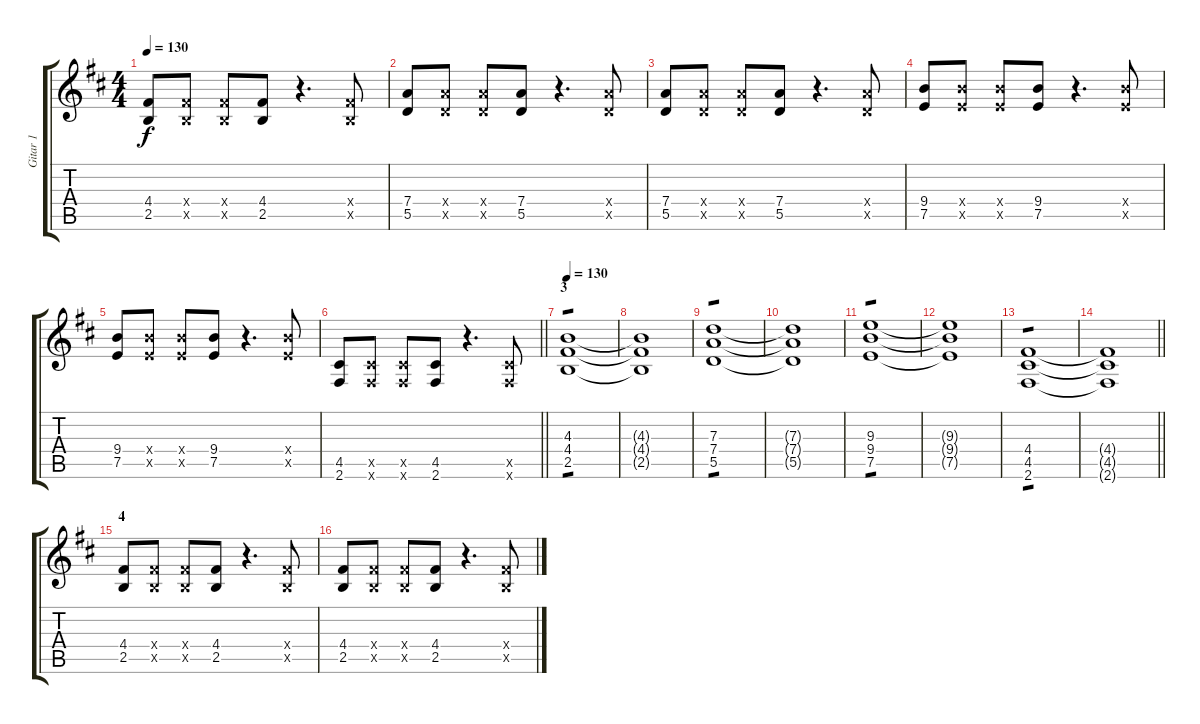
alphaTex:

\track ("Gitar 1" "Gitar 1") {instrument overdrivenguitar}
\staff {score tabs}
\tuning (E4 B3 G3 D3 A2 E2) {hide}
\ts (4 4)
\tempo 130
\clef g2
\ks d
(4.4 2.5).8{dy f} (4.4{x} 2.5{x}).8 (4.4{x} 2.5{x}).8 (4.4 2.5).8 r.4{d} (4.4{x} 2.5{x}).8 |
(7.4 5.5).8 (7.4{x} 5.5{x}).8 (7.4{x} 5.5{x}).8 (7.4 5.5).8 r.4{d} (7.4{x} 5.5{x}).8 |
(7.4 5.5).8 (7.4{x} 5.5{x}).8 (7.4{x} 5.5{x}).8 (7.4 5.5).8 r.4{d} (7.4{x} 5.5{x}).8 |
(9.4 7.5).8 (9.4{x} 7.5{x}).8 (9.4{x} 7.5{x}).8 (9.4 7.5).8 r.4{d} (9.4{x} 7.5{x}).8 |
(9.4 7.5).8 (9.4{x} 7.5{x}).8 (9.4{x} 7.5{x}).8 (9.4 7.5).8 r.4{d} (9.4{x} 7.5{x}).8 |
\barLineRight lightlight
(4.5 2.6).8 (4.5{x} 2.6{x}).8 (4.5{x} 2.6{x}).8 (4.5 2.6).8 r.4{d} (4.5{x} 2.6{x}).8 |
\section ("" "3")
\tempo 130
(4.3 4.4 2.5).1{tp 1} |
(4.3{t} 4.4{t} 2.5{t}).1 |
(7.3 7.4 5.5).1{tp 1} |
(7.3{t} 7.4{t} 5.5{t}).1 |
(9.3 9.4 7.5).1{tp 1} |
(9.3{t} 9.4{t} 7.5{t}).1 |
(4.4 4.5 2.6).1{tp 1} |
\barLineRight lightlight
(4.4{t} 4.5{t} 2.6{t}).1 |
\section ("" "4")
(4.4 2.5).8 (4.4{x} 2.5{x}).8 (4.4{x} 2.5{x}).8 (4.4 2.5).8 r.4{d} (4.4{x} 2.5{x}).8 |
(4.4 2.5).8 (4.4{x} 2.5{x}).8 (4.4{x} 2.5{x}).8 (4.4 2.5).8 r.4{d} (4.4{x} 2.5{x}).8
